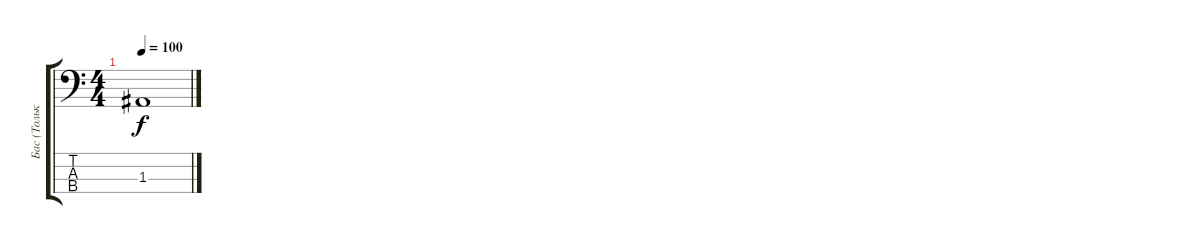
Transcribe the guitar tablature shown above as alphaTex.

\track ("Бас (Только для звучания)" "Бас (Тольк") {instrument electricbassfinger}
\staff {score tabs}
\tuning (G2 D2 A1 D1) {hide}
\ts (4 4)
\tempo 100
\clef f4
\ks c
1.3{t}.1{dy f}
